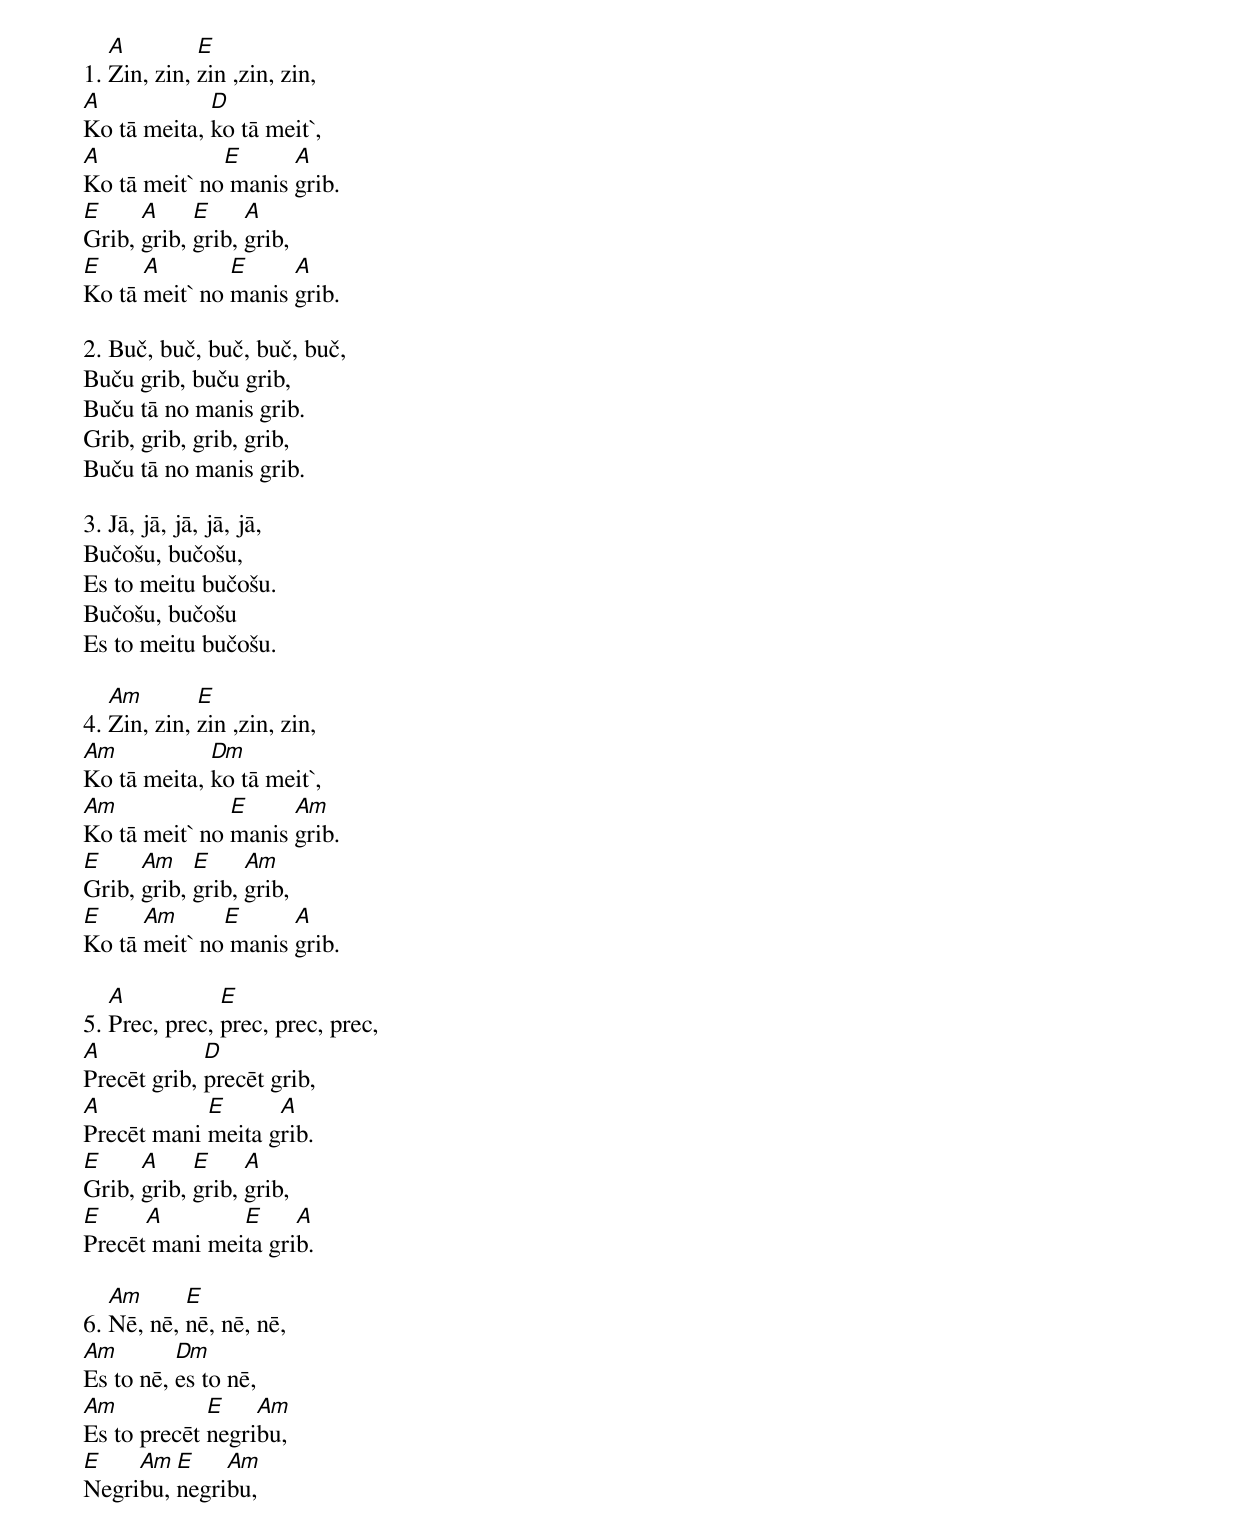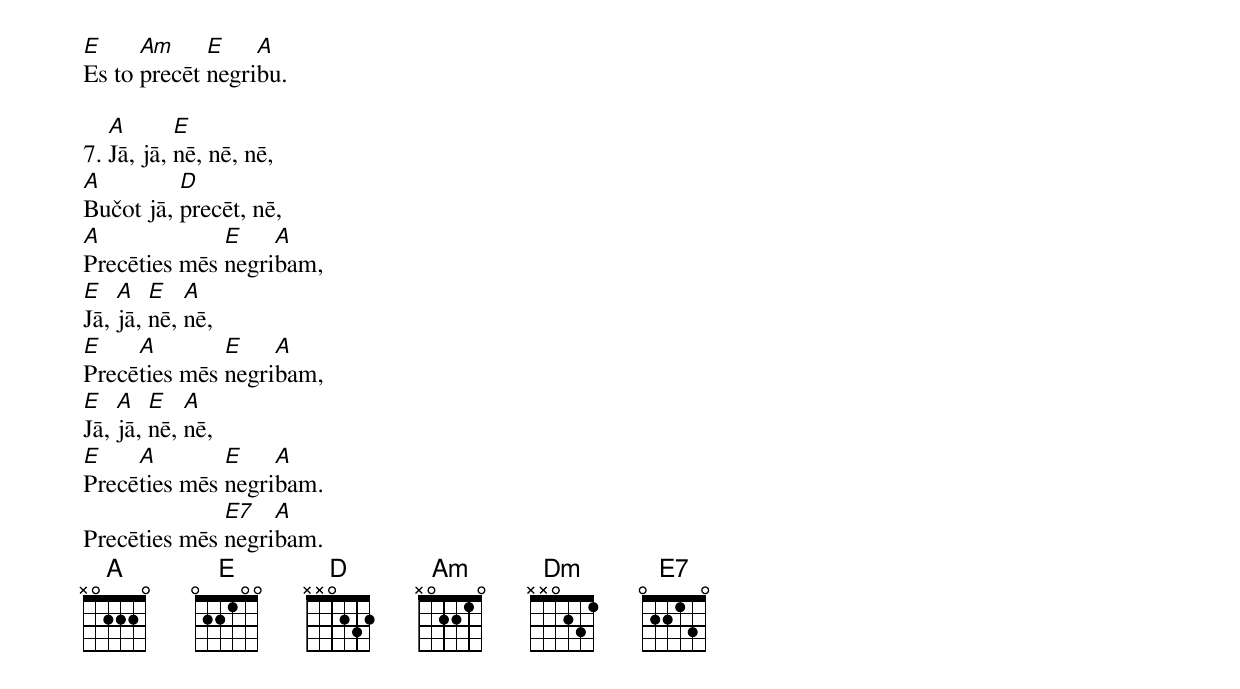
   A         E
1. Zin, zin, zin ,zin, zin,
A            D
Ko tā meita, ko tā meit`,
A             E      A
Ko tā meit` no manis grib.
E     A     E     A
Grib, grib, grib, grib,
E     A        E     A
Ko tā meit` no manis grib.

2. Buč, buč, buč, buč, buč,
Buču grib, buču grib,
Buču tā no manis grib.
Grib, grib, grib, grib,
Buču tā no manis grib.

3. Jā, jā, jā, jā, jā,
Bučošu, bučošu,
Es to meitu bučošu.
Bučošu, bučošu
Es to meitu bučošu.

   Am        E
4. Zin, zin, zin ,zin, zin,
Am           Dm
Ko tā meita, ko tā meit`,
Am             E     Am
Ko tā meit` no manis grib.
E     Am    E     Am
Grib, grib, grib, grib,
E     Am      E      A
Ko tā meit` no manis grib.

   A           E
5. Prec, prec, prec, prec, prec,
A            D
Precēt grib, precēt grib,
A           E      A
Precēt mani meita grib.
E     A     E     A
Grib, grib, grib, grib,
E     A        E     A
Precēt mani meita grib.

   Am      E
6. Nē, nē, nē, nē, nē,
Am        Dm
Es to nē, es to nē,
Am           E    Am
Es to precēt negribu,
E    Am  E    Am
Negribu, negribu,
E     Am     E    A
Es to precēt negribu.

   A       E
7. Jā, jā, nē, nē, nē,
A         D
Bučot jā, precēt, nē,
A             E    A
Precēties mēs negribam,
E   A   E   A
Jā, jā, nē, nē,
E    A        E    A
Precēties mēs negribam,
E   A   E   A
Jā, jā, nē, nē,
E    A        E    A
Precēties mēs negribam.
              E7   A
Precēties mēs negribam.
